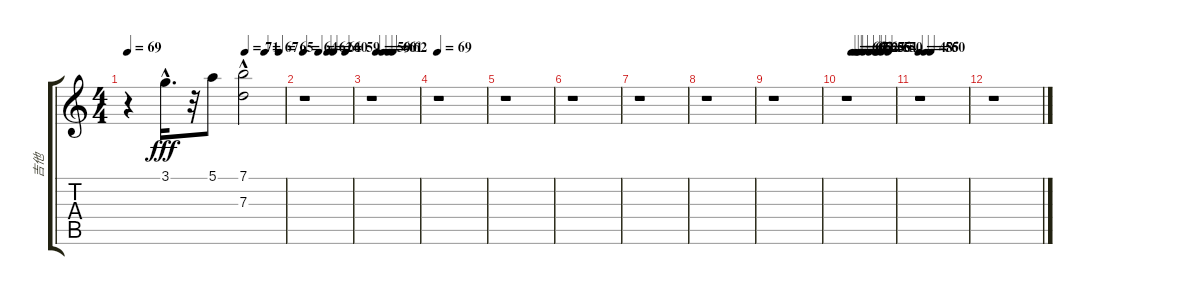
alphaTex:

\track ("吉他" "吉他") {instrument acousticguitarnylon}
\staff {score tabs}
\tuning (E4 B3 G3 D3 A2 E2) {hide}
\ts (4 4)
\tempo 69
\tempo (71 0.75)
\tempo (67 0.875)
\tempo (65 0.96875)
\clef g2
\ks c
r.4{dy fff} 3.1{hac}.16{d} r.32 5.1.8 (7.1 7.3{hac}).2 |
\tempo 64
\tempo (62 0.3125)
\tempo (61 0.5)
\tempo (60 0.625)
\tempo (59 0.875)
r.1 |
\tempo (59 0.125)
\tempo (60 0.25)
\tempo (61 0.375)
\tempo (62 0.46875)
r.1 |
\tempo 69
r.1 |
r.1 |
r.1 |
r.1 |
r.1 |
r.1 |
\tempo (69 0.125)
\tempo (67 0.1875)
\tempo (65 0.25)
\tempo (64 0.28125)
\tempo (62 0.375)
\tempo (60 0.5)
\tempo (56 0.625)
\tempo (55 0.65625)
\tempo (54 0.75)
\tempo (50 0.875)
r.1 |
\tempo 48
\tempo (55 0.125)
\tempo (60 0.25)
r.1 |
r.1
